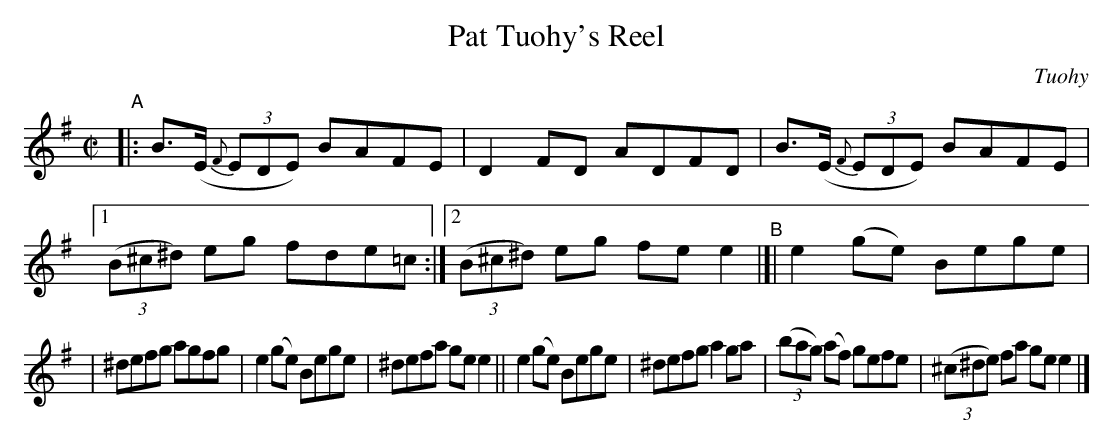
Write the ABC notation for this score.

X:1
T: Pat Tuohy's Reel
O: Tuohy
M: C|
L: 1/8
K: Em
"^A"|: B>(E (3{F}EDE) BAFE | D2FD ADFD | B>(E (3{F}EDE) BAFE |\
[1 (3(B^c^d) eg fde=c :|[2 (3(B^c^d) eg fee2 "^B"|]| e2(ge) Bege |
| ^defg agfg | e2(ge) Bege | ^defa gee2 \
|| e2(ge) Bege | ^defg a2ga | (3(bag) (af) gefe | (3(^c^de) fa gee2 |]
